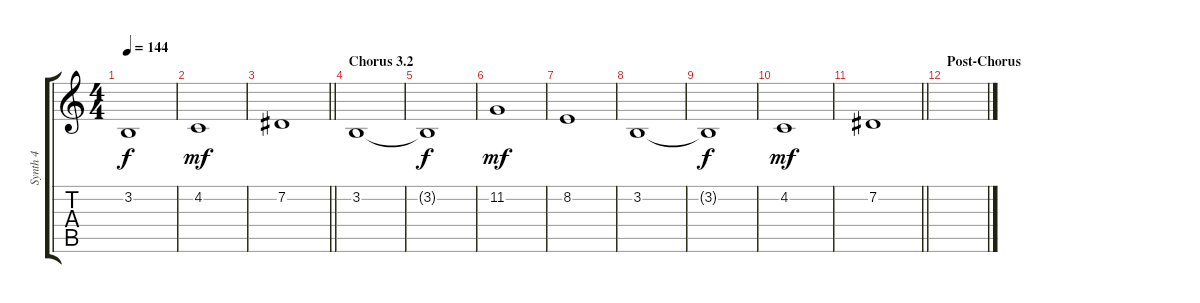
\track ("Synth 4" "Synth 4") {instrument pad4choir}
\staff {score tabs}
\tuning (Db4 Ab3 E3 B2 Gb2 B1) {hide}
\ts (4 4)
\tempo 144
\clef g2
\ks c
3.2{t}.1{dy f} |
4.2.1{dy mf} |
\barLineRight lightlight
7.2.1 |
\section ("" "Chorus 3.2")
3.2.1 |
3.2{t}.1{dy f} |
11.2.1{dy mf} |
8.2.1 |
3.2.1 |
3.2{t}.1{dy f} |
4.2.1{dy mf} |
\barLineRight lightlight
7.2.1 |
\section ("" "Post-Chorus")
